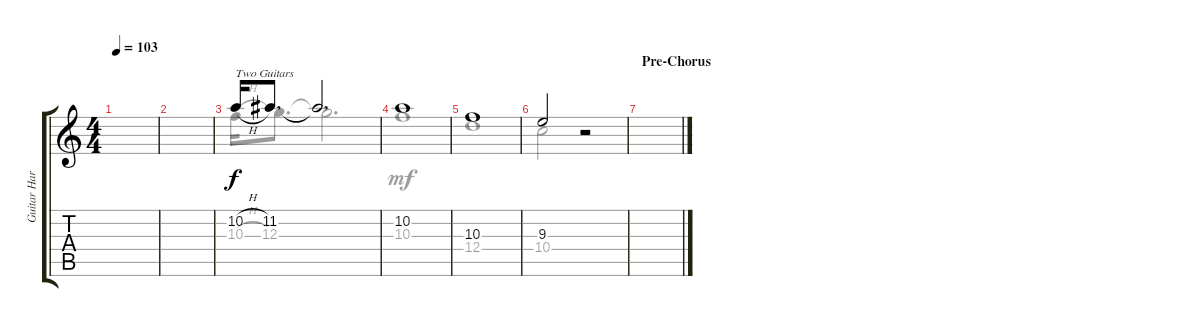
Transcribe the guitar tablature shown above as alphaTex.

\track ("Guitar Harmony 1" "Guitar Har") {instrument distortionguitar}
\staff {score tabs}
\tuning (E4 B3 G3 D3 A2 E2) {hide}
\voice
\ts (4 4)
\tempo 103
\clef g2
\ks c
|
|
10.2{h}.16{txt "Two Guitars"} 11.2.8{d} 11.2{t}.2{d} |
10.2.1 |
10.3.1 |
9.3.2 r.2 |
\section ("" "Pre-Chorus")
|
|
|
|
|
|
|
|
|
\voice
\clef g2
\ottava regular
\simile none
\ks c
|
|
10.3{h}.16 12.3.8{d dy f} 12.3{t}.2{d} |
10.3.1{dy mf} |
12.4.1 |
10.4.2 r.2 |
|
|
|
|
|
|
|
|
|
